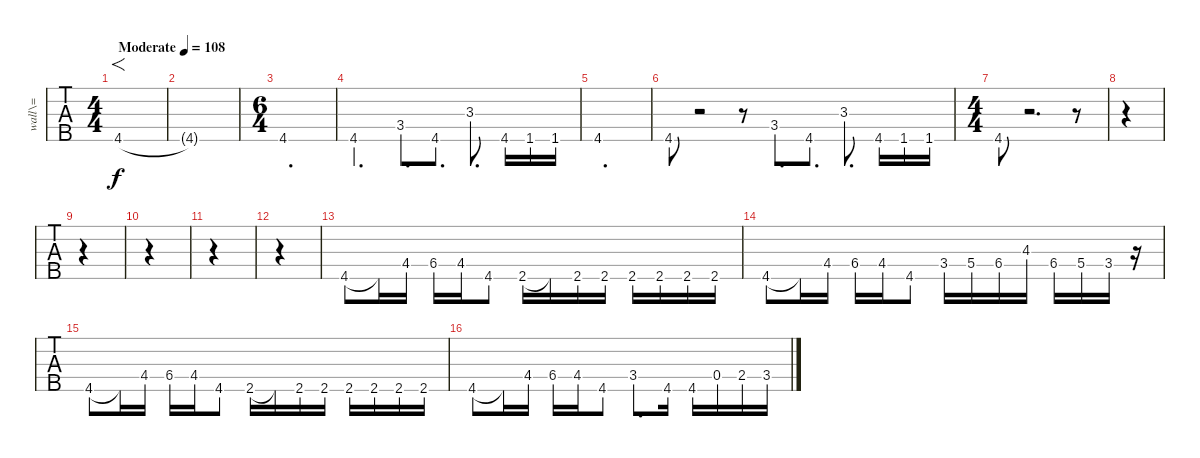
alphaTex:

\track ("wall\\=" "wall\\=") {instrument slapbass1}
\staff {tabs}
\tuning (Gb2 Db2 Ab1 Eb1 Bb0) {hide}
\ts (4 4)
\tempo (108 "Moderate")
\clef f4
\ks c
4.5.1{f dy f instrument slapbass1} |
4.5{t}.1 |
\ts (6 4)
4.5.1{d} |
4.5.2{d} 3.4.8{d} 4.5.8{d} 3.3.8{d} 4.5.16 1.5.16 1.5.16 |
4.5.1{d} |
4.5.8 r.2 r.8 3.4.8{d} 4.5.8{d} 3.3.8{d} 4.5.16 1.5.16 1.5.16 |
\ts (4 4)
4.5.8 r.2{d} r.8 |
|
|
|
|
|
4.5.8 4.5{t}.16 4.4.16 6.4.16 4.4.16 4.5.8 2.5.16 2.5{t}.16 2.5.16 2.5.16 2.5.16 2.5.16 2.5.16 2.5.16 |
4.5.8 4.5{t}.16 4.4.16 6.4.16 4.4.16 4.5.8 3.4.16 5.4.16 6.4.16 4.3.16 6.4.16 5.4.16 3.4.16 r.16 |
4.5.8 4.5{t}.16 4.4.16 6.4.16 4.4.16 4.5.8 2.5.16 2.5{t}.16 2.5.16 2.5.16 2.5.16 2.5.16 2.5.16 2.5.16 |
4.5.8 4.5{t}.16 4.4.16 6.4.16 4.4.16 4.5.8 3.4.8{d} 4.5.16 4.5.16 0.4.16 2.4.16 3.4.16
